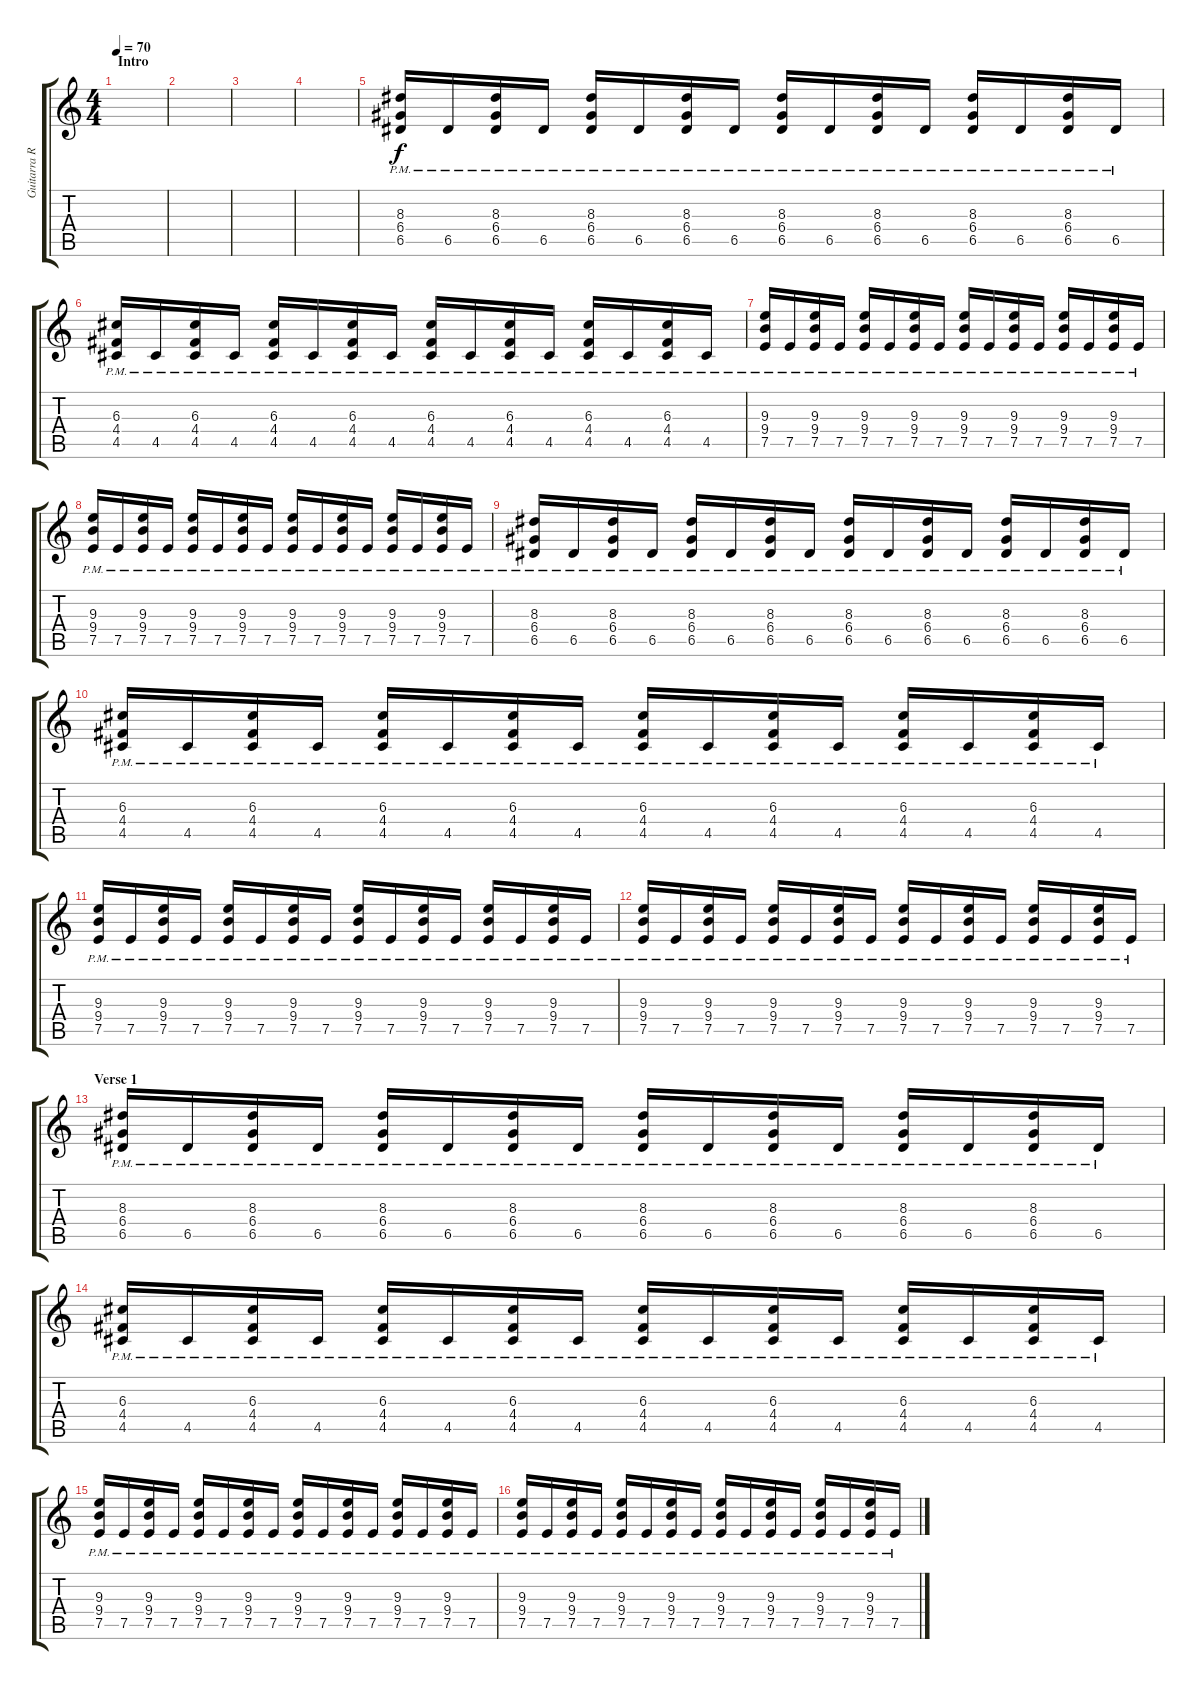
\track ("Guitarra Rítmica" "Guitarra R") {instrument distortionguitar}
\staff {score tabs}
\tuning (E4 B3 G3 D3 A2 E2) {hide}
\ts (4 4)
\section ("" "Intro")
\tempo 70
\clef g2
\ks c
|
|
|
|
(8.3{pm} 6.4{pm} 6.5{pm}).16 6.5{pm}.16 (8.3{pm} 6.4{pm} 6.5{pm}).16 6.5{pm}.16 (8.3{pm} 6.4{pm} 6.5{pm}).16 6.5{pm}.16 (8.3{pm} 6.4{pm} 6.5{pm}).16 6.5{pm}.16 (8.3{pm} 6.4{pm} 6.5{pm}).16 6.5{pm}.16 (8.3{pm} 6.4{pm} 6.5{pm}).16 6.5{pm}.16 (8.3{pm} 6.4{pm} 6.5{pm}).16 6.5{pm}.16 (8.3{pm} 6.4{pm} 6.5{pm}).16 6.5{pm}.16 |
(6.3{pm} 4.4{pm} 4.5{pm}).16 4.5{pm}.16 (6.3{pm} 4.4{pm} 4.5{pm}).16 4.5{pm}.16 (6.3{pm} 4.4{pm} 4.5{pm}).16 4.5{pm}.16 (6.3{pm} 4.4{pm} 4.5{pm}).16 4.5{pm}.16 (6.3{pm} 4.4{pm} 4.5{pm}).16 4.5{pm}.16 (6.3{pm} 4.4{pm} 4.5{pm}).16 4.5{pm}.16 (6.3{pm} 4.4{pm} 4.5{pm}).16 4.5{pm}.16 (6.3{pm} 4.4{pm} 4.5{pm}).16 4.5{pm}.16 |
(9.3{pm} 9.4{pm} 7.5{pm}).16 7.5{pm}.16 (9.3{pm} 9.4{pm} 7.5{pm}).16 7.5{pm}.16 (9.3{pm} 9.4{pm} 7.5{pm}).16 7.5{pm}.16 (9.3{pm} 9.4{pm} 7.5{pm}).16 7.5{pm}.16 (9.3{pm} 9.4{pm} 7.5{pm}).16 7.5{pm}.16 (9.3{pm} 9.4{pm} 7.5{pm}).16 7.5{pm}.16 (9.3{pm} 9.4{pm} 7.5{pm}).16 7.5{pm}.16 (9.3{pm} 9.4{pm} 7.5{pm}).16 7.5{pm}.16 |
(9.3{pm} 9.4{pm} 7.5{pm}).16 7.5{pm}.16 (9.3{pm} 9.4{pm} 7.5{pm}).16 7.5{pm}.16 (9.3{pm} 9.4{pm} 7.5{pm}).16 7.5{pm}.16 (9.3{pm} 9.4{pm} 7.5{pm}).16 7.5{pm}.16 (9.3{pm} 9.4{pm} 7.5{pm}).16 7.5{pm}.16 (9.3{pm} 9.4{pm} 7.5{pm}).16 7.5{pm}.16 (9.3{pm} 9.4{pm} 7.5{pm}).16 7.5{pm}.16 (9.3{pm} 9.4{pm} 7.5{pm}).16 7.5{pm}.16 |
(8.3{pm} 6.4{pm} 6.5{pm}).16 6.5{pm}.16 (8.3{pm} 6.4{pm} 6.5{pm}).16 6.5{pm}.16 (8.3{pm} 6.4{pm} 6.5{pm}).16 6.5{pm}.16 (8.3{pm} 6.4{pm} 6.5{pm}).16 6.5{pm}.16 (8.3{pm} 6.4{pm} 6.5{pm}).16 6.5{pm}.16 (8.3{pm} 6.4{pm} 6.5{pm}).16 6.5{pm}.16 (8.3{pm} 6.4{pm} 6.5{pm}).16 6.5{pm}.16 (8.3{pm} 6.4{pm} 6.5{pm}).16 6.5{pm}.16 |
(6.3{pm} 4.4{pm} 4.5{pm}).16 4.5{pm}.16 (6.3{pm} 4.4{pm} 4.5{pm}).16 4.5{pm}.16 (6.3{pm} 4.4{pm} 4.5{pm}).16 4.5{pm}.16 (6.3{pm} 4.4{pm} 4.5{pm}).16 4.5{pm}.16 (6.3{pm} 4.4{pm} 4.5{pm}).16 4.5{pm}.16 (6.3{pm} 4.4{pm} 4.5{pm}).16 4.5{pm}.16 (6.3{pm} 4.4{pm} 4.5{pm}).16 4.5{pm}.16 (6.3{pm} 4.4{pm} 4.5{pm}).16 4.5{pm}.16 |
(9.3{pm} 9.4{pm} 7.5{pm}).16 7.5{pm}.16 (9.3{pm} 9.4{pm} 7.5{pm}).16 7.5{pm}.16 (9.3{pm} 9.4{pm} 7.5{pm}).16 7.5{pm}.16 (9.3{pm} 9.4{pm} 7.5{pm}).16 7.5{pm}.16 (9.3{pm} 9.4{pm} 7.5{pm}).16 7.5{pm}.16 (9.3{pm} 9.4{pm} 7.5{pm}).16 7.5{pm}.16 (9.3{pm} 9.4{pm} 7.5{pm}).16 7.5{pm}.16 (9.3{pm} 9.4{pm} 7.5{pm}).16 7.5{pm}.16 |
(9.3{pm} 9.4{pm} 7.5{pm}).16 7.5{pm}.16 (9.3{pm} 9.4{pm} 7.5{pm}).16 7.5{pm}.16 (9.3{pm} 9.4{pm} 7.5{pm}).16 7.5{pm}.16 (9.3{pm} 9.4{pm} 7.5{pm}).16 7.5{pm}.16 (9.3{pm} 9.4{pm} 7.5{pm}).16 7.5{pm}.16 (9.3{pm} 9.4{pm} 7.5{pm}).16 7.5{pm}.16 (9.3{pm} 9.4{pm} 7.5{pm}).16 7.5{pm}.16 (9.3{pm} 9.4{pm} 7.5{pm}).16 7.5{pm}.16 |
\section ("" "Verse 1")
(8.3{pm} 6.4{pm} 6.5{pm}).16 6.5{pm}.16 (8.3{pm} 6.4{pm} 6.5{pm}).16 6.5{pm}.16 (8.3{pm} 6.4{pm} 6.5{pm}).16 6.5{pm}.16 (8.3{pm} 6.4{pm} 6.5{pm}).16 6.5{pm}.16 (8.3{pm} 6.4{pm} 6.5{pm}).16 6.5{pm}.16 (8.3{pm} 6.4{pm} 6.5{pm}).16 6.5{pm}.16 (8.3{pm} 6.4{pm} 6.5{pm}).16 6.5{pm}.16 (8.3{pm} 6.4{pm} 6.5{pm}).16 6.5{pm}.16 |
(6.3{pm} 4.4{pm} 4.5{pm}).16 4.5{pm}.16 (6.3{pm} 4.4{pm} 4.5{pm}).16 4.5{pm}.16 (6.3{pm} 4.4{pm} 4.5{pm}).16 4.5{pm}.16 (6.3{pm} 4.4{pm} 4.5{pm}).16 4.5{pm}.16 (6.3{pm} 4.4{pm} 4.5{pm}).16 4.5{pm}.16 (6.3{pm} 4.4{pm} 4.5{pm}).16 4.5{pm}.16 (6.3{pm} 4.4{pm} 4.5{pm}).16 4.5{pm}.16 (6.3{pm} 4.4{pm} 4.5{pm}).16 4.5{pm}.16 |
(9.3{pm} 9.4{pm} 7.5{pm}).16 7.5{pm}.16 (9.3{pm} 9.4{pm} 7.5{pm}).16 7.5{pm}.16 (9.3{pm} 9.4{pm} 7.5{pm}).16 7.5{pm}.16 (9.3{pm} 9.4{pm} 7.5{pm}).16 7.5{pm}.16 (9.3{pm} 9.4{pm} 7.5{pm}).16 7.5{pm}.16 (9.3{pm} 9.4{pm} 7.5{pm}).16 7.5{pm}.16 (9.3{pm} 9.4{pm} 7.5{pm}).16 7.5{pm}.16 (9.3{pm} 9.4{pm} 7.5{pm}).16 7.5{pm}.16 |
(9.3{pm} 9.4{pm} 7.5{pm}).16 7.5{pm}.16 (9.3{pm} 9.4{pm} 7.5{pm}).16 7.5{pm}.16 (9.3{pm} 9.4{pm} 7.5{pm}).16 7.5{pm}.16 (9.3{pm} 9.4{pm} 7.5{pm}).16 7.5{pm}.16 (9.3{pm} 9.4{pm} 7.5{pm}).16 7.5{pm}.16 (9.3{pm} 9.4{pm} 7.5{pm}).16 7.5{pm}.16 (9.3{pm} 9.4{pm} 7.5{pm}).16 7.5{pm}.16 (9.3{pm} 9.4{pm} 7.5{pm}).16 7.5{pm}.16
